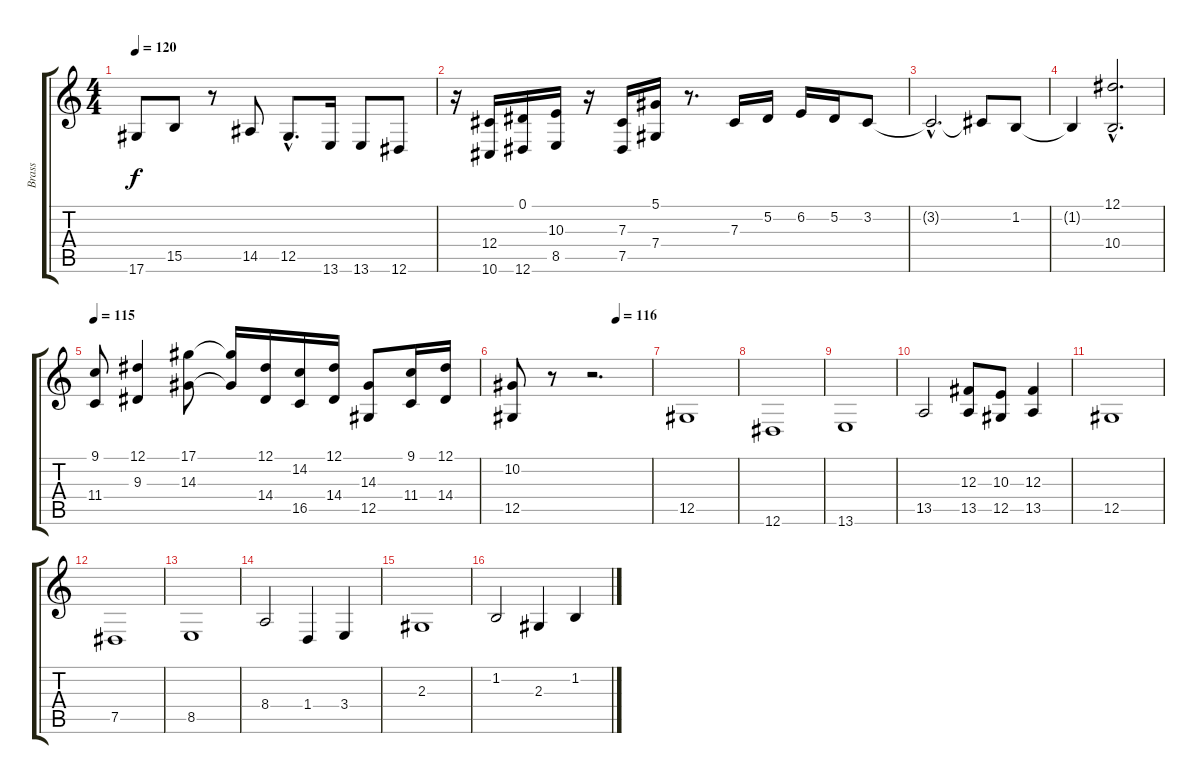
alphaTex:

\track ("Brass" "Brass") {instrument brasssection}
\staff {score tabs}
\tuning (Eb4 Bb3 Gb3 Db3 Ab2 Eb2) {hide}
\ts (4 4)
\tempo 120
\clef g2
\ks c
17.6.8{dy f} 15.5.8 r.8 14.5.8 12.5{hac}.8{d} 13.6.16 13.6.8 12.6.8 |
r.16 (12.4 10.6).16 (0.1 12.6).16 (10.3 8.5).16 r.16 (7.3 7.5).16 (5.1 7.4).16 r.8{d} 7.3.16 5.2.16 6.2.16 5.2.16 3.2.8 |
3.2{hac t}.2{d} 3.2{t}.8 1.2.8 |
1.2{t}.4 (12.1{hac} 10.4{hac}).2{d} |
\tempo 115
(9.1 11.4).8 (12.1 9.3).4 (17.1 14.3).8 (17.1{t} 14.3{t}).16 (12.1 14.4).16 (14.2 16.5).16 (12.1 14.4).16 (14.3 12.5).8 (9.1 11.4).16 (12.1 14.4).16 |
\tempo (116 0.75)
(10.2 12.5).8 r.8 r.2{d} |
12.5.1 |
12.6.1 |
13.6.1 |
13.5.2 (12.3 13.5).8 (10.3 12.5).8 (12.3 13.5).4 |
12.5.1 |
7.5.1 |
8.5.1 |
8.4.2 1.4.4 3.4.4 |
2.3.1 |
1.2.2 2.3.4 1.2.4
